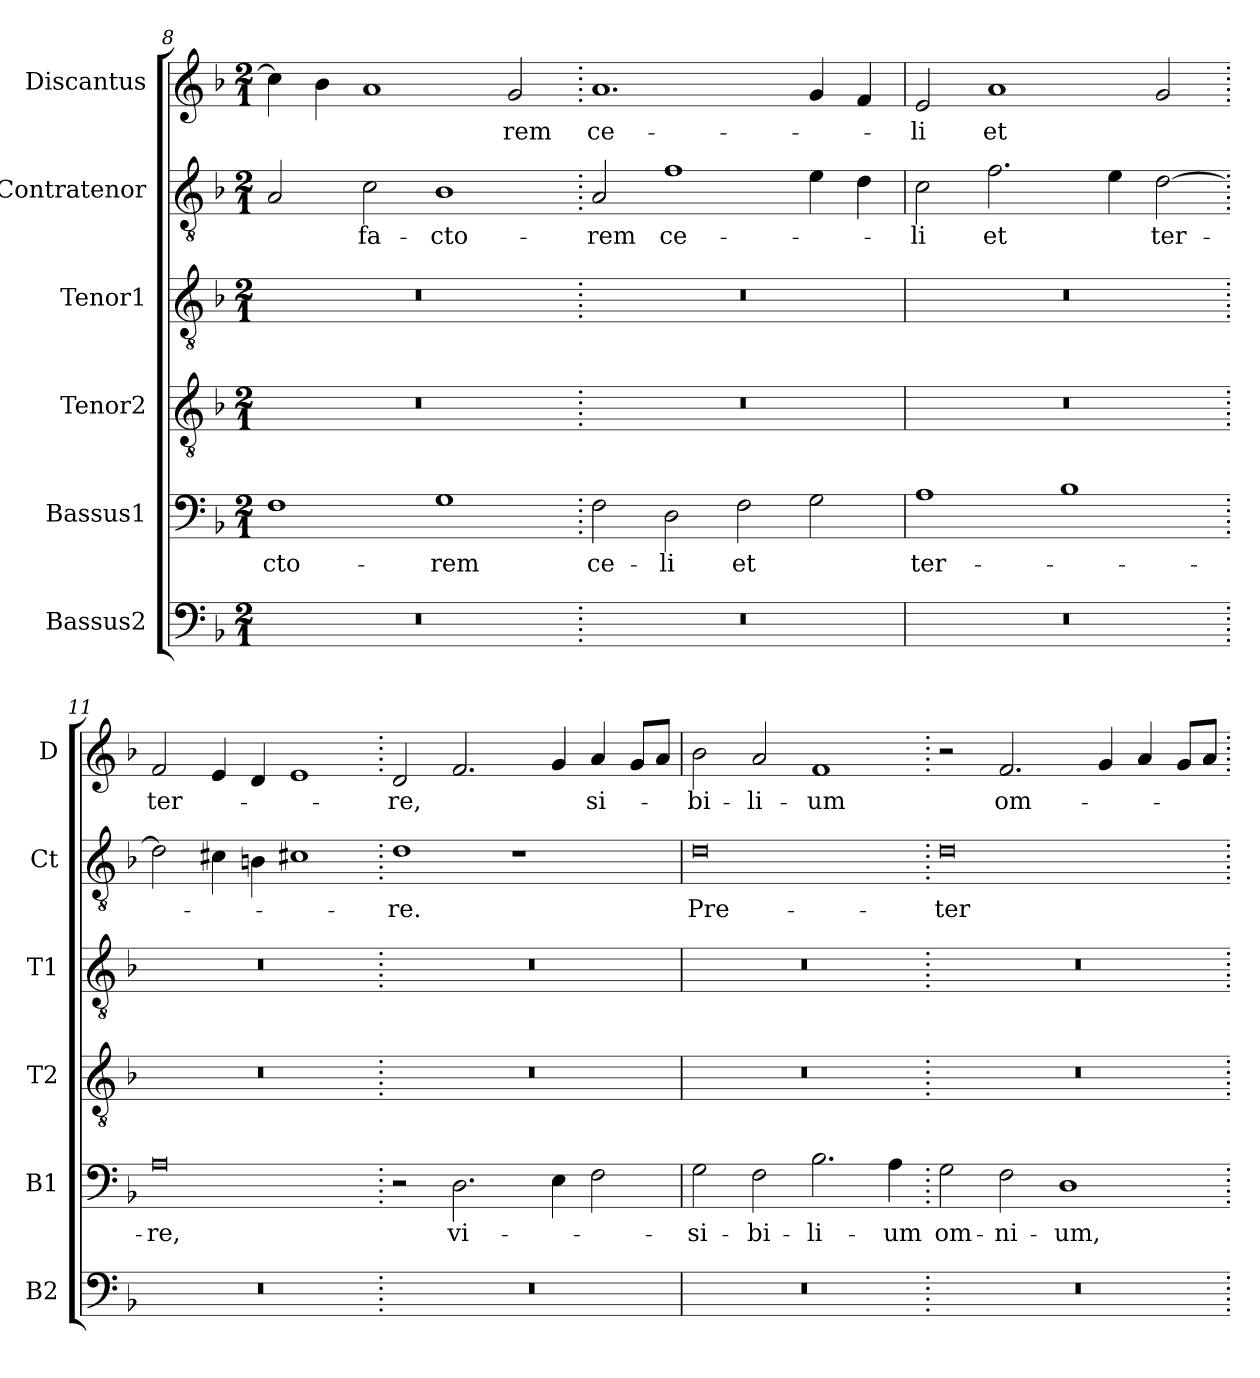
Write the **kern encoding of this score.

**kern	**kern	**text	**kern	**kern	**kern	**text	**kern	**text
*part6	*part5	*part5	*part4	*part3	*part2	*part2	*part1	*part1
*staff6	*staff5	*staff5	*staff4	*staff3	*staff2	*staff2	*staff1	*staff1
*I"Bassus2	*I"Bassus1	*	*I"Tenor2	*I"Tenor1	*I"Contratenor	*	*I"Discantus	*
*I'B2	*I'B1	*	*I'T2	*I'T1	*I'Ct	*	*I'D	*
*clefF4	*clefF4	*	*clefGv2	*clefGv2	*clefGv2	*	*clefG2	*
*k[b-]	*k[b-]	*	*k[b-]	*k[b-]	*k[b-]	*	*k[b-]	*
*M2/1	*M2/1	*	*M2/1	*M2/1	*M2/1	*	*M2/1	*
=8	=8	=8	=8	=8	=8	=8	=8	=8
0r	1F	-cto-	0r	0r	2A/	.	4cc\]	.
.	.	.	.	.	.	.	4b-\	.
.	.	.	.	.	2c\	fa-	1a	.
.	1G	-rem	.	.	1B-	-cto-	.	.
.	.	.	.	.	.	.	2g/	-rem
=9.	=9.	=9.	=9.	=9.	=9.	=9.	=9.	=9.
0r	2F\	ce-	0r	0r	2A/	-rem	1.a	ce-
.	2D\	-li	.	.	1f	ce-	.	.
.	2F\	et	.	.	.	.	.	.
.	2G\	.	.	.	4e\	.	4g/	.
.	.	.	.	.	4d\	.	4f/	.
=10	=10	=10	=10	=10	=10	=10	=10	=10
0r	1A	ter-	0r	0r	2c\	-li	2e/	-li
.	.	.	.	.	2.f\	et	1a	et
.	1B-	.	.	.	.	.	.	.
.	.	.	.	.	4e\	.	.	.
.	.	.	.	.	[2d\	ter-	2g/	.
=11.	=11.	=11.	=11.	=11.	=11.	=11.	=11.	=11.
0r	0A	-re,	0r	0r	2d\]	.	2f/	ter-
.	.	.	.	.	4c#X\	.	4e/	.
.	.	.	.	.	4Bn\	.	4d/	.
.	.	.	.	.	1c#X	.	1e	.
=12.	=12.	=12.	=12.	=12.	=12.	=12.	=12.	=12.
0r	2r	.	0r	0r	1d	-re.	2d/	-re,
.	2.D\	vi-	.	.	.	.	2.f/	.
.	.	.	.	.	1r	.	.	.
.	4E\	.	.	.	.	.	4g/	.
.	2F\	.	.	.	.	.	4a/	si-
.	.	.	.	.	.	.	8g/L	.
.	.	.	.	.	.	.	8a/J	.
=13	=13	=13	=13	=13	=13	=13	=13	=13
0r	2G\	-si-	0r	0r	0d	Pre-	2b-\	-bi-
.	2F\	-bi-	.	.	.	.	2a/	-li-
.	2.B-\	-li-	.	.	.	.	1f	-um
.	4A\	-um	.	.	.	.	.	.
=14.	=14.	=14.	=14.	=14.	=14.	=14.	=14.	=14.
0r	2G\	om-	0r	0r	0d	-ter	2r	.
.	2F\	-ni-	.	.	.	.	2.f/	om-
.	1D	-um,	.	.	.	.	.	.
.	.	.	.	.	.	.	4g/	.
.	.	.	.	.	.	.	4a/	.
.	.	.	.	.	.	.	8g/L	.
.	.	.	.	.	.	.	8a/J	.
=.	=.	=.	=.	=.	=.	=.	=.	=.
*-	*-	*-	*-	*-	*-	*-	*-	*-
